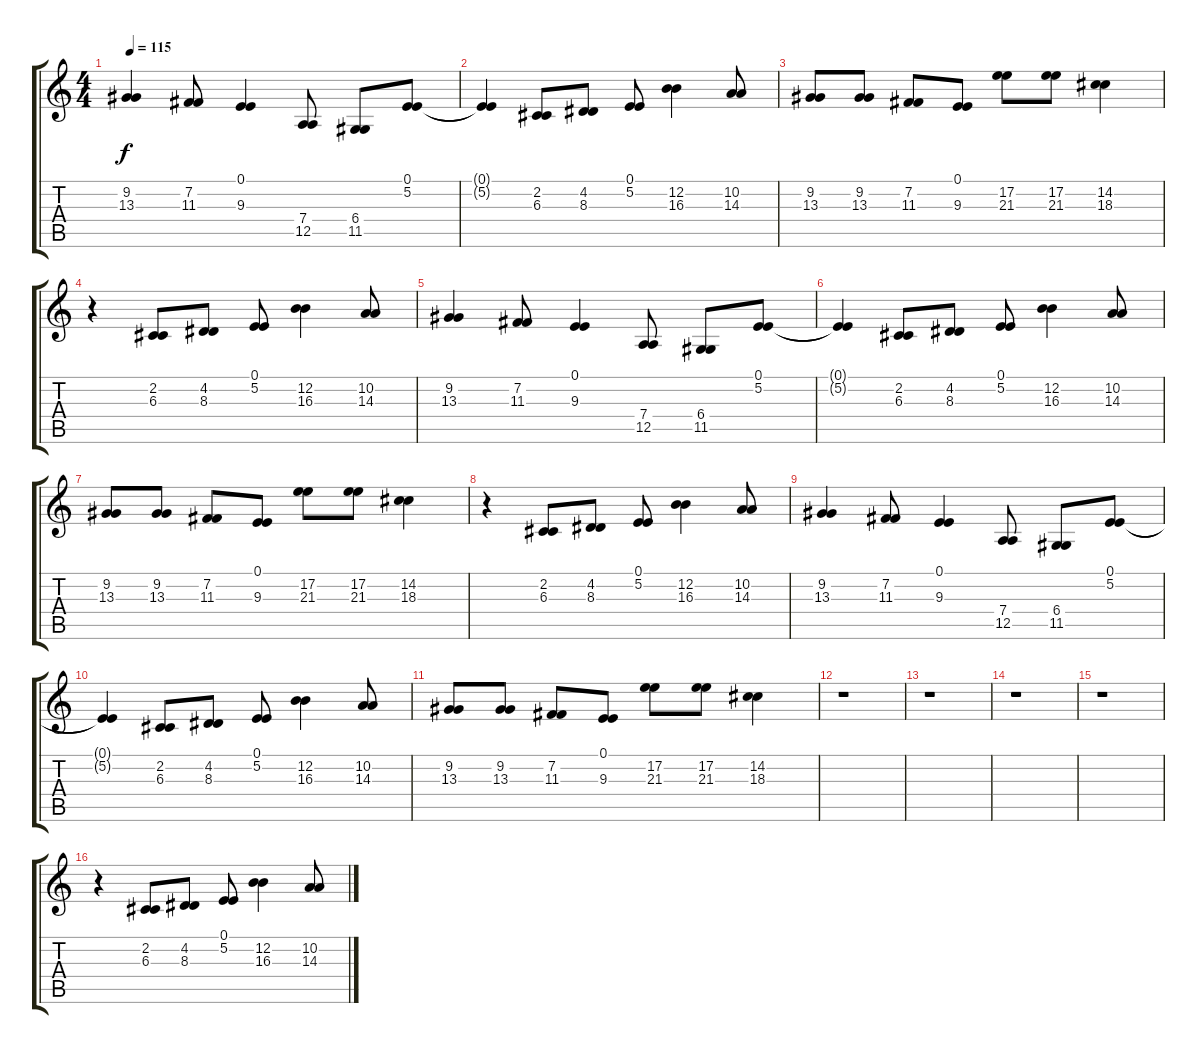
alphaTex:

\track "" {instrument lead2sawtooth}
\staff {score tabs}
\tuning (E4 B3 G3 D3 A2 E2) {hide}
\ts (4 4)
\tempo 115
\clef g2
\ks c
(9.2 13.3).4{dy f} (7.2 11.3).8 (0.1 9.3).4 (7.4 12.5).8 (6.4 11.5).8 (0.1 5.2).8 |
(0.1{t} 5.2{t}).4 (2.2 6.3).8 (4.2 8.3).8 (0.1 5.2).8 (12.2 16.3).4 (10.2 14.3).8 |
(9.2 13.3).8 (9.2 13.3).8 (7.2 11.3).8 (0.1 9.3).8 (17.2 21.3).8 (17.2 21.3).8 (14.2 18.3).4 |
r.4 (2.2 6.3).8 (4.2 8.3).8 (0.1 5.2).8 (12.2 16.3).4 (10.2 14.3).8 |
(9.2 13.3).4 (7.2 11.3).8 (0.1 9.3).4 (7.4 12.5).8 (6.4 11.5).8 (0.1 5.2).8 |
(0.1{t} 5.2{t}).4 (2.2 6.3).8 (4.2 8.3).8 (0.1 5.2).8 (12.2 16.3).4 (10.2 14.3).8 |
(9.2 13.3).8 (9.2 13.3).8 (7.2 11.3).8 (0.1 9.3).8 (17.2 21.3).8 (17.2 21.3).8 (14.2 18.3).4 |
r.4 (2.2 6.3).8 (4.2 8.3).8 (0.1 5.2).8 (12.2 16.3).4 (10.2 14.3).8 |
(9.2 13.3).4 (7.2 11.3).8 (0.1 9.3).4 (7.4 12.5).8 (6.4 11.5).8 (0.1 5.2).8 |
(0.1{t} 5.2{t}).4 (2.2 6.3).8 (4.2 8.3).8 (0.1 5.2).8 (12.2 16.3).4 (10.2 14.3).8 |
(9.2 13.3).8 (9.2 13.3).8 (7.2 11.3).8 (0.1 9.3).8 (17.2 21.3).8 (17.2 21.3).8 (14.2 18.3).4 |
r.1 |
r.1 |
r.1 |
r.1 |
r.4 (2.2 6.3).8 (4.2 8.3).8 (0.1 5.2).8 (12.2 16.3).4 (10.2 14.3).8
